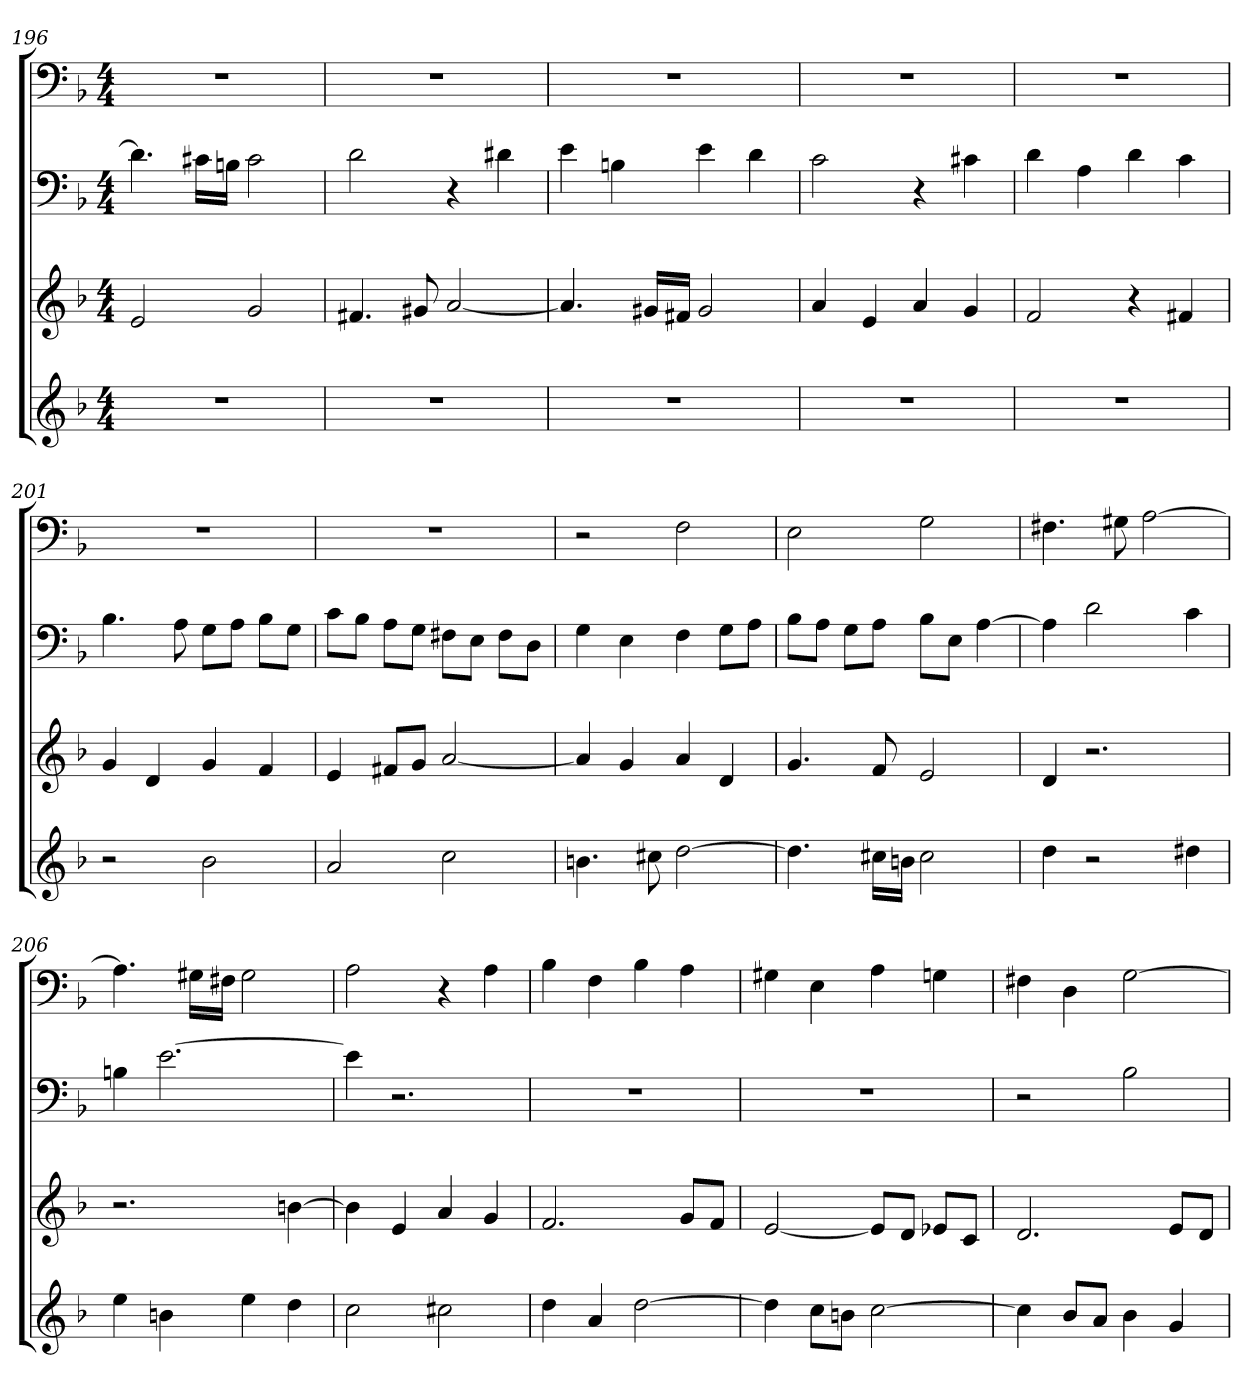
**kern	**kern	**kern	**kern
*part4	*part3	*part2	*part1
*staff4	*staff3	*staff2	*staff1
*k[b-]	*k[b-]	*k[b-]	*k[b-]
*d:	*d:	*d:	*d:
*M4/4	*M4/4	*M4/4	*M4/4
=196	=196	=196	=196
1r	2e	4.d]	1r
.	.	16c#XLL	.
.	.	16BnJJ	.
.	2g	2c#	.
=197	=197	=197	=197
1r	4.f#X	2d	1r
.	8g#X	.	.
.	[2a	4r	.
.	.	4d#X	.
=198	=198	=198	=198
1r	4.a]	4e	1r
.	.	4Bn	.
.	16g#XLL	.	.
.	16f#XJJ	.	.
.	2g#	4e	.
.	.	4d	.
=199	=199	=199	=199
1r	4a	2c	1r
.	4e	.	.
.	4a	4r	.
.	4g	4c#X	.
=200	=200	=200	=200
1r	2f	4d	1r
.	.	4A	.
.	4r	4d	.
.	4f#X	4c	.
=201	=201	=201	=201
2r	4g	4.B-	1r
.	4d	.	.
.	.	8A	.
2b-	4g	8GL	.
.	.	8AJ	.
.	4f	8B-L	.
.	.	8GJ	.
=202	=202	=202	=202
2a	4e	8cL	1r
.	.	8B-J	.
.	8f#XL	8AL	.
.	8gJ	8GJ	.
2cc	[2a	8F#XL	.
.	.	8EJ	.
.	.	8F#L	.
.	.	8DJ	.
=203	=203	=203	=203
4.bn	4a]	4G	2r
.	4g	4E	.
8cc#X	.	.	.
[2dd	4a	4F	2F
.	4d	8GL	.
.	.	8AJ	.
=204	=204	=204	=204
4.dd]	4.g	8B-L	2E
.	.	8AJ	.
.	.	8GL	.
16cc#XLL	8f	8AJ	.
16bnJJ	.	.	.
2cc#	2e	8B-L	2G
.	.	8EJ	.
.	.	[4A	.
=205	=205	=205	=205
4dd	4d	4A]	4.F#X
2r	2.r	2d	.
.	.	.	8G#X
.	.	.	[2A
4dd#X	.	4c	.
=206	=206	=206	=206
4ee	2.r	4Bn	4.A]
4bn	.	[2.e	.
.	.	.	16G#XLL
.	.	.	16F#XJJ
4ee	.	.	2G#
4dd	[4bn	.	.
=207	=207	=207	=207
2cc	4b]	4e]	2A
.	4e	2.r	.
2cc#X	4a	.	4r
.	4g	.	4A
=208	=208	=208	=208
4dd	2.f	1r	4B-
4a	.	.	4F
[2dd	.	.	4B-
.	8gL	.	4A
.	8fJ	.	.
=209	=209	=209	=209
4dd]	[2e	1r	4G#X
8ccL	.	.	4E
8bnJ	.	.	.
[2cc	8eL]	.	4A
.	8dJ	.	.
.	8e-XL	.	4Gn
.	8cJ	.	.
=210	=210	=210	=210
4cc]	2.d	2r	4F#X
8b-L	.	.	4D
8aJ	.	.	.
4b-	.	2B-	[2G
4g	8eL	.	.
.	8dJ	.	.
=	=	=	=
*-	*-	*-	*-
